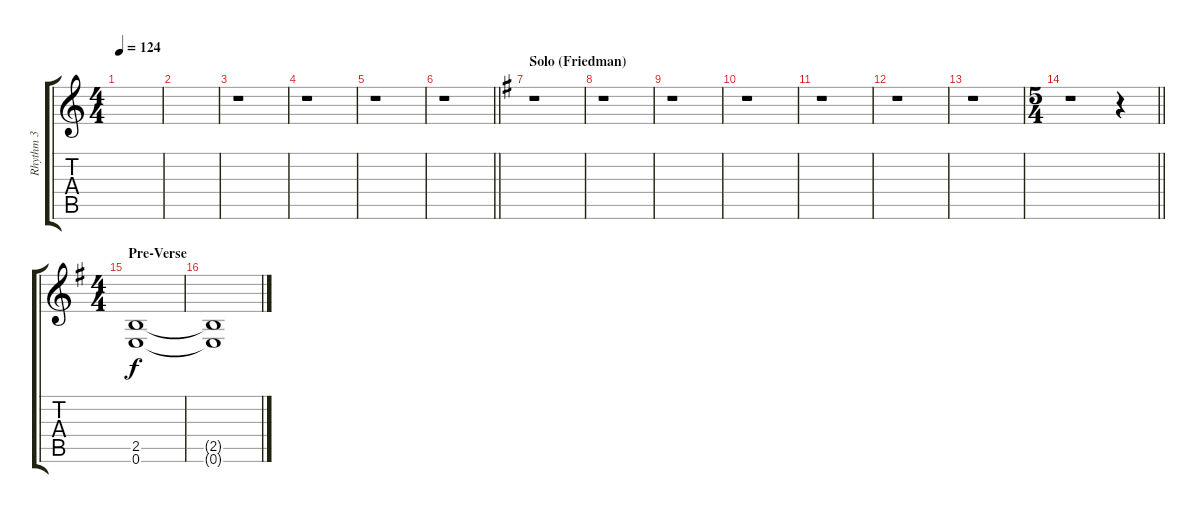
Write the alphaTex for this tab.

\track ("Rhythm 3" "Rhythm 3") {instrument distortionguitar}
\staff {score tabs}
\tuning (E4 B3 G3 D3 A2 E2) {hide}
\ts (4 4)
\tempo 124
\clef g2
\ks c
|
|
r.1 |
r.1 |
r.1 |
\barLineRight lightlight
r.1 |
\section ("" "Solo (Friedman)")
\ks g
r.1 |
r.1 |
r.1 |
r.1 |
r.1 |
r.1 |
r.1 |
\ts (5 4)
\barLineRight lightlight
r.1 r.4 |
\ts (4 4)
\section ("" "Pre-Verse")
(2.5 0.6).1 |
(2.5{t} 0.6{t}).1
